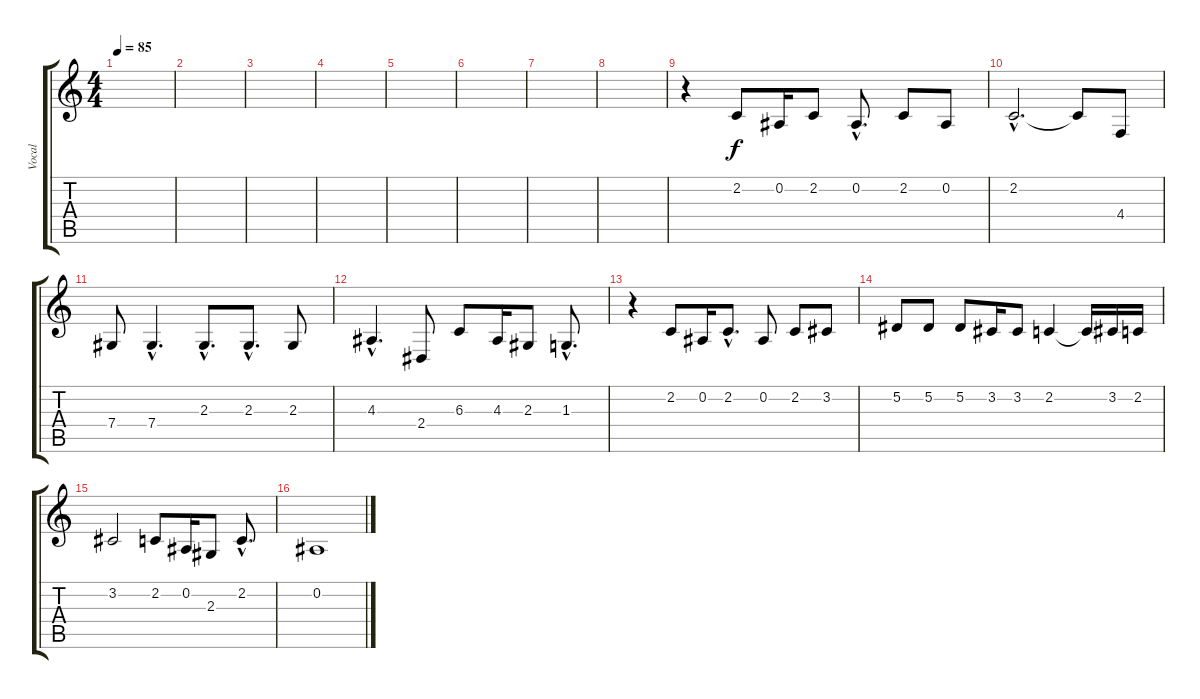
\track ("Vocal" "Vocal") {instrument violin}
\staff {score tabs}
\tuning (Eb4 Bb3 Gb3 Db3 Ab2 Eb2) {hide}
\ts (4 4)
\tempo 85
\clef g2
\ks c
|
|
|
|
|
|
|
|
r.4 2.2.8 0.2.16 2.2.8 0.2{hac}.8{d} 2.2.8 0.2.8 |
2.2{hac}.2{d} 2.2{t}.8 4.4.8 |
7.4.8 7.4{hac}.4{d} 2.3{hac}.8{d} 2.3{hac}.8{d} 2.3.8 |
4.3{hac}.4{d} 2.4.8 6.3.8 4.3.16 2.3.8 1.3{hac}.8{d} |
r.4 2.2.8 0.2.16 2.2{hac}.8{d} 0.2.8 2.2.8 3.2.8 |
5.2.8 5.2.8 5.2.8 3.2.16 3.2.8 2.2.4 2.2{t}.16 3.2.16 2.2.16 |
3.2.2 2.2.8 0.2.16 2.3.8 2.2{hac}.8{d} |
0.2.1
